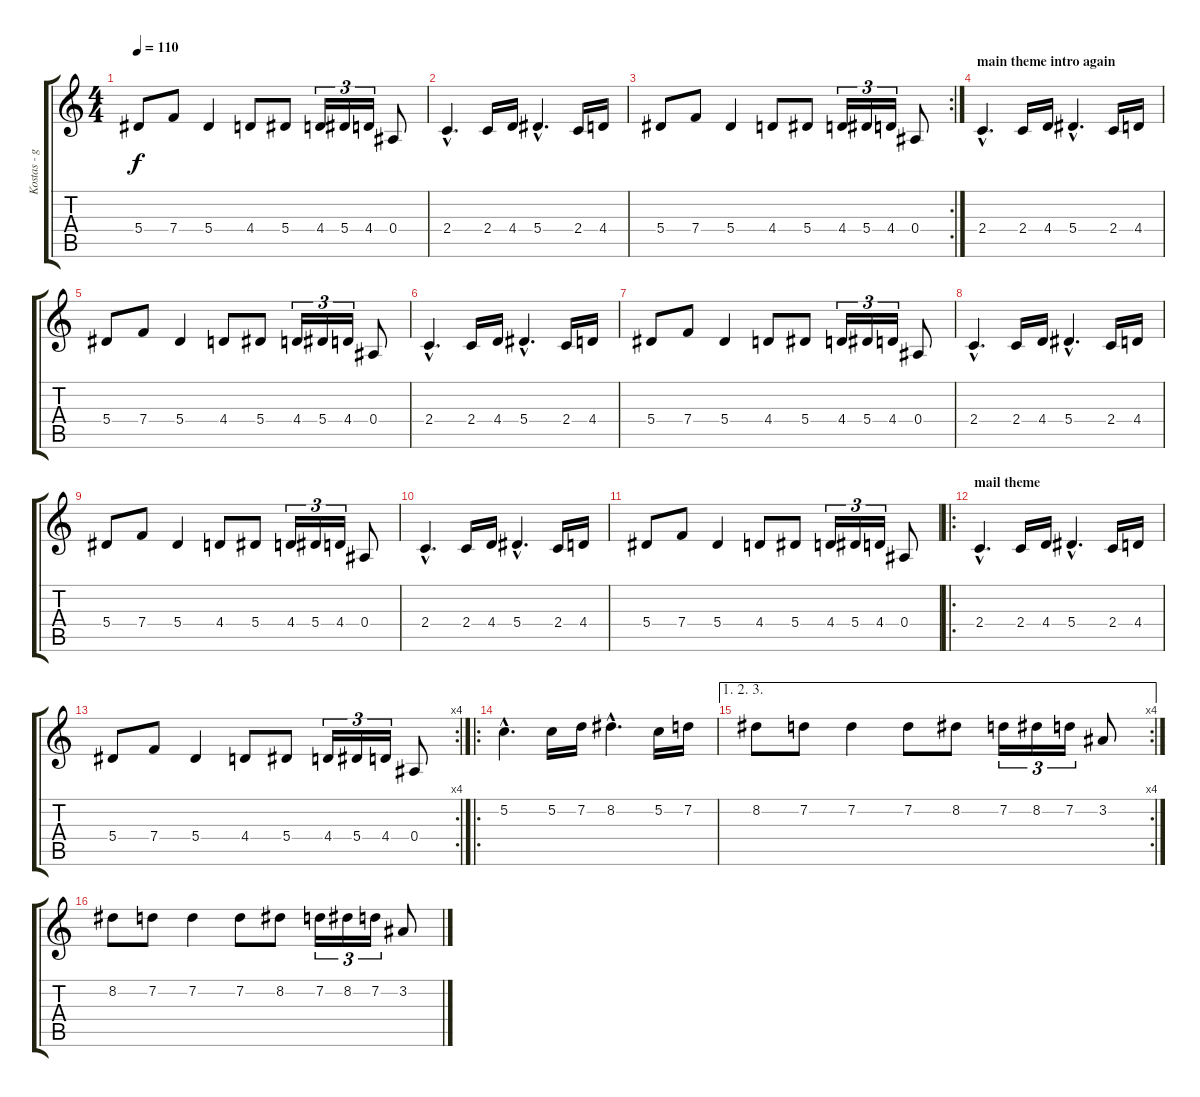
\track ("Kostas - gtr1" "Kostas - g") {instrument distortionguitar}
\staff {score tabs}
\tuning (C4 G3 Eb3 Bb2 F2 C2) {hide}
\ts (4 4)
\tempo 110
\clef g2
\ks c
5.4.8{dy f} 7.4.8 5.4.4 4.4.8 5.4.8 4.4.16{tu (3 2)} 5.4.16{tu (3 2)} 4.4.16{tu (3 2)} 0.4.8 |
2.4{hac}.4{d} 2.4.16 4.4.16 5.4{hac}.4{d} 2.4.16 4.4.16 |
\rc 2
5.4.8 7.4.8 5.4.4 4.4.8 5.4.8 4.4.16{tu (3 2)} 5.4.16{tu (3 2)} 4.4.16{tu (3 2)} 0.4.8 |
\section ("" "main theme intro again")
2.4{hac}.4{d} 2.4.16 4.4.16 5.4{hac}.4{d} 2.4.16 4.4.16 |
5.4.8 7.4.8 5.4.4 4.4.8 5.4.8 4.4.16{tu (3 2)} 5.4.16{tu (3 2)} 4.4.16{tu (3 2)} 0.4.8 |
2.4{hac}.4{d} 2.4.16 4.4.16 5.4{hac}.4{d} 2.4.16 4.4.16 |
5.4.8 7.4.8 5.4.4 4.4.8 5.4.8 4.4.16{tu (3 2)} 5.4.16{tu (3 2)} 4.4.16{tu (3 2)} 0.4.8 |
2.4{hac}.4{d} 2.4.16 4.4.16 5.4{hac}.4{d} 2.4.16 4.4.16 |
5.4.8 7.4.8 5.4.4 4.4.8 5.4.8 4.4.16{tu (3 2)} 5.4.16{tu (3 2)} 4.4.16{tu (3 2)} 0.4.8 |
2.4{hac}.4{d} 2.4.16 4.4.16 5.4{hac}.4{d} 2.4.16 4.4.16 |
5.4.8 7.4.8 5.4.4 4.4.8 5.4.8 4.4.16{tu (3 2)} 5.4.16{tu (3 2)} 4.4.16{tu (3 2)} 0.4.8 |
\ro
\section ("" "mail theme")
2.4{hac}.4{d} 2.4.16 4.4.16 5.4{hac}.4{d} 2.4.16 4.4.16 |
\rc 4
5.4.8 7.4.8 5.4.4 4.4.8 5.4.8 4.4.16{tu (3 2)} 5.4.16{tu (3 2)} 4.4.16{tu (3 2)} 0.4.8 |
\ro
5.2{hac}.4{d} 5.2.16 7.2.16 8.2{hac}.4{d} 5.2.16 7.2.16 |
\ae (1 2 3)
\rc 4
8.2.8 7.2.8 7.2.4 7.2.8 8.2.8 7.2.16{tu (3 2)} 8.2.16{tu (3 2)} 7.2.16{tu (3 2)} 3.2.8 |
8.2.8 7.2.8 7.2.4 7.2.8 8.2.8 7.2.16{tu (3 2)} 8.2.16{tu (3 2)} 7.2.16{tu (3 2)} 3.2.8
